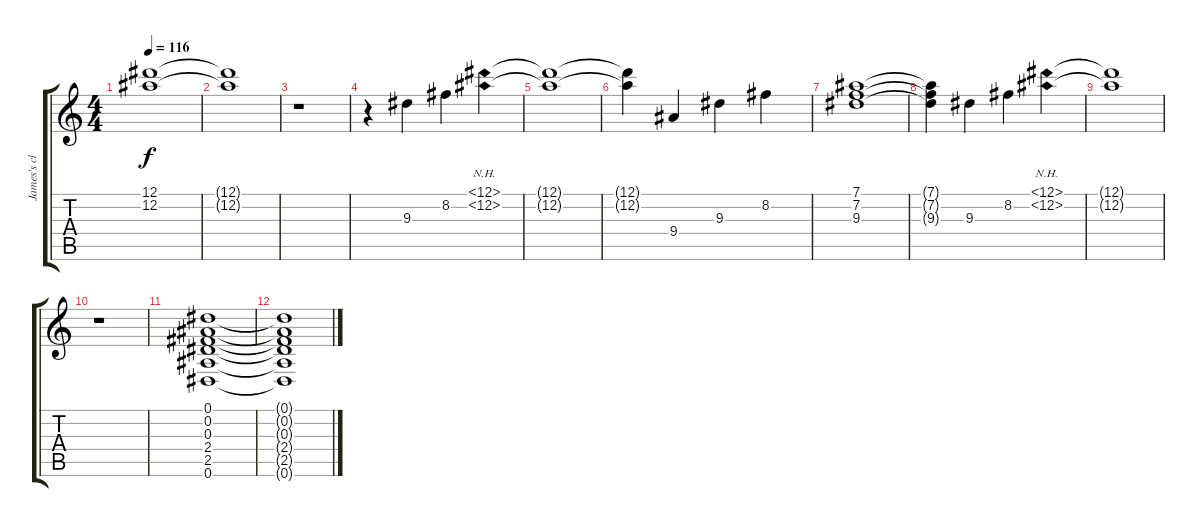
\track ("James's clean" "James's cl") {instrument electricguitarclean}
\staff {score tabs}
\tuning (Eb4 Bb3 Gb3 Db3 Ab2 Eb2) {hide}
\ts (4 4)
\tempo 116
\clef g2
\ks c
(12.1{t} 12.2{t}).1{dy f} |
(12.1{t} 12.2{t}).1 |
r.1 |
r.4 9.3.4 8.2.4 (12.1{nh} 12.2{nh}).4 |
(12.1{t} 12.2{t}).1 |
(12.1{t} 12.2{t}).4 9.4.4 9.3.4 8.2.4 |
(7.1 7.2 9.3).1 |
(7.1{t} 7.2{t} 9.3{t}).4 9.3.4 8.2.4 (12.1{nh} 12.2{nh}).4 |
(12.1{t} 12.2{t}).1 |
r.1 |
(0.1 0.2 0.3 2.4 2.5 0.6).1 |
(0.1{t} 0.2{t} 0.3{t} 2.4{t} 2.5{t} 0.6{t}).1
